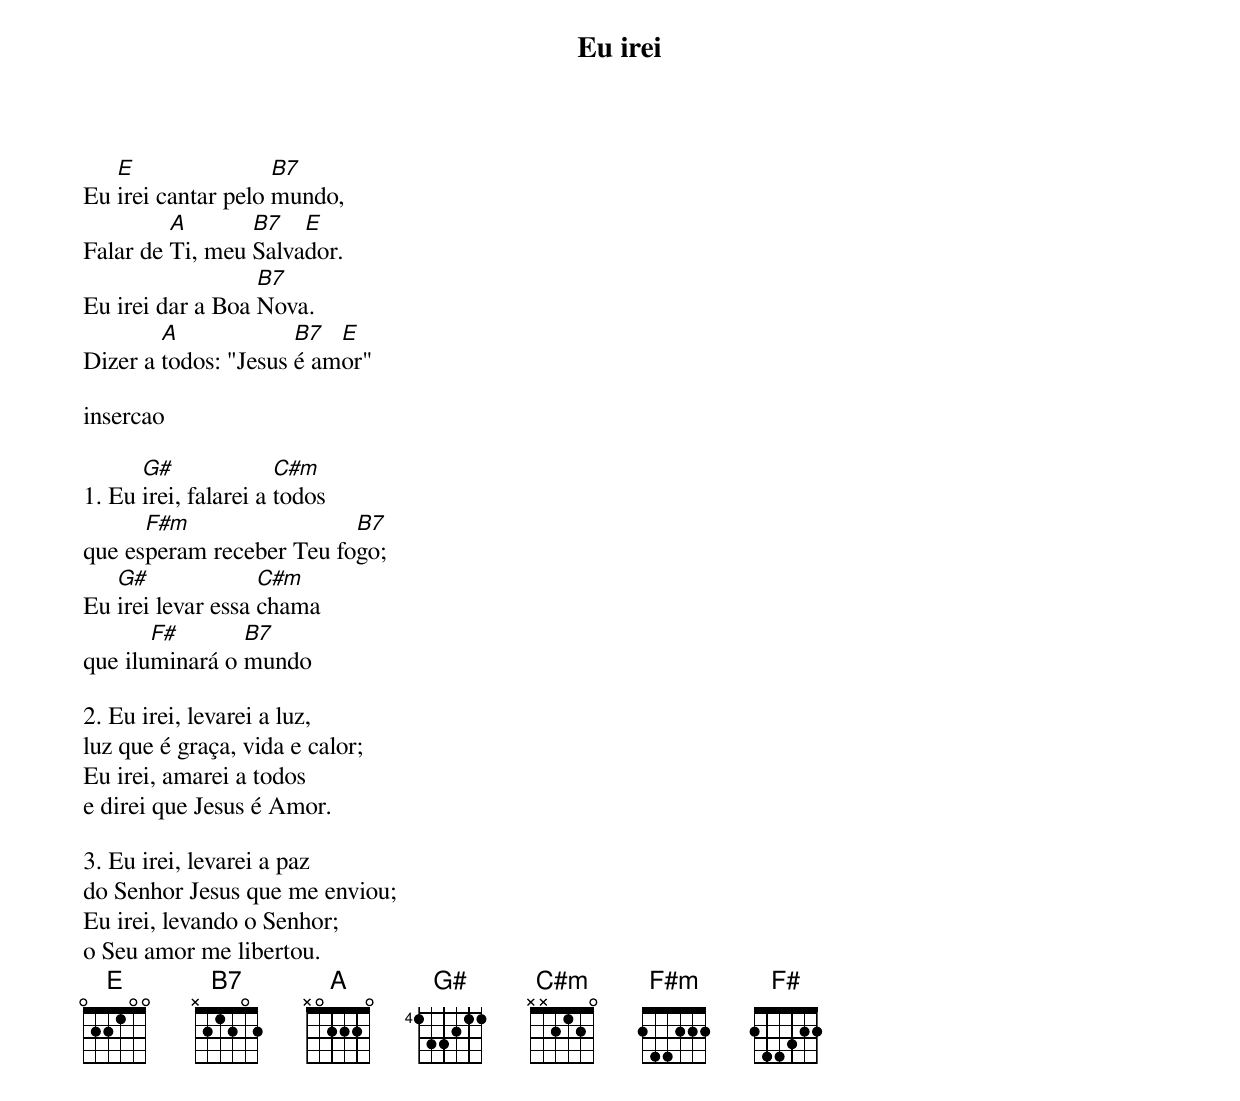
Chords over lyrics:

Eu irei

   E                B7
Eu irei cantar pelo mundo,
         A       B7   E
Falar de Ti, meu Salvador.
                  B7
Eu irei dar a Boa Nova.
        A             B7  E
Dizer a todos: "Jesus é amor"

insercao

      G#              C#m
1. Eu irei, falarei a todos
      F#m                 B7
que esperam receber Teu fogo;
   G#              C#m
Eu irei levar essa chama
       F#       B7
que iluminará o mundo

2. Eu irei, levarei a luz,
luz que é graça, vida e calor;
Eu irei, amarei a todos
e direi que Jesus é Amor.

3. Eu irei, levarei a paz
do Senhor Jesus que me enviou;
Eu irei, levando o Senhor;
o Seu amor me libertou.
